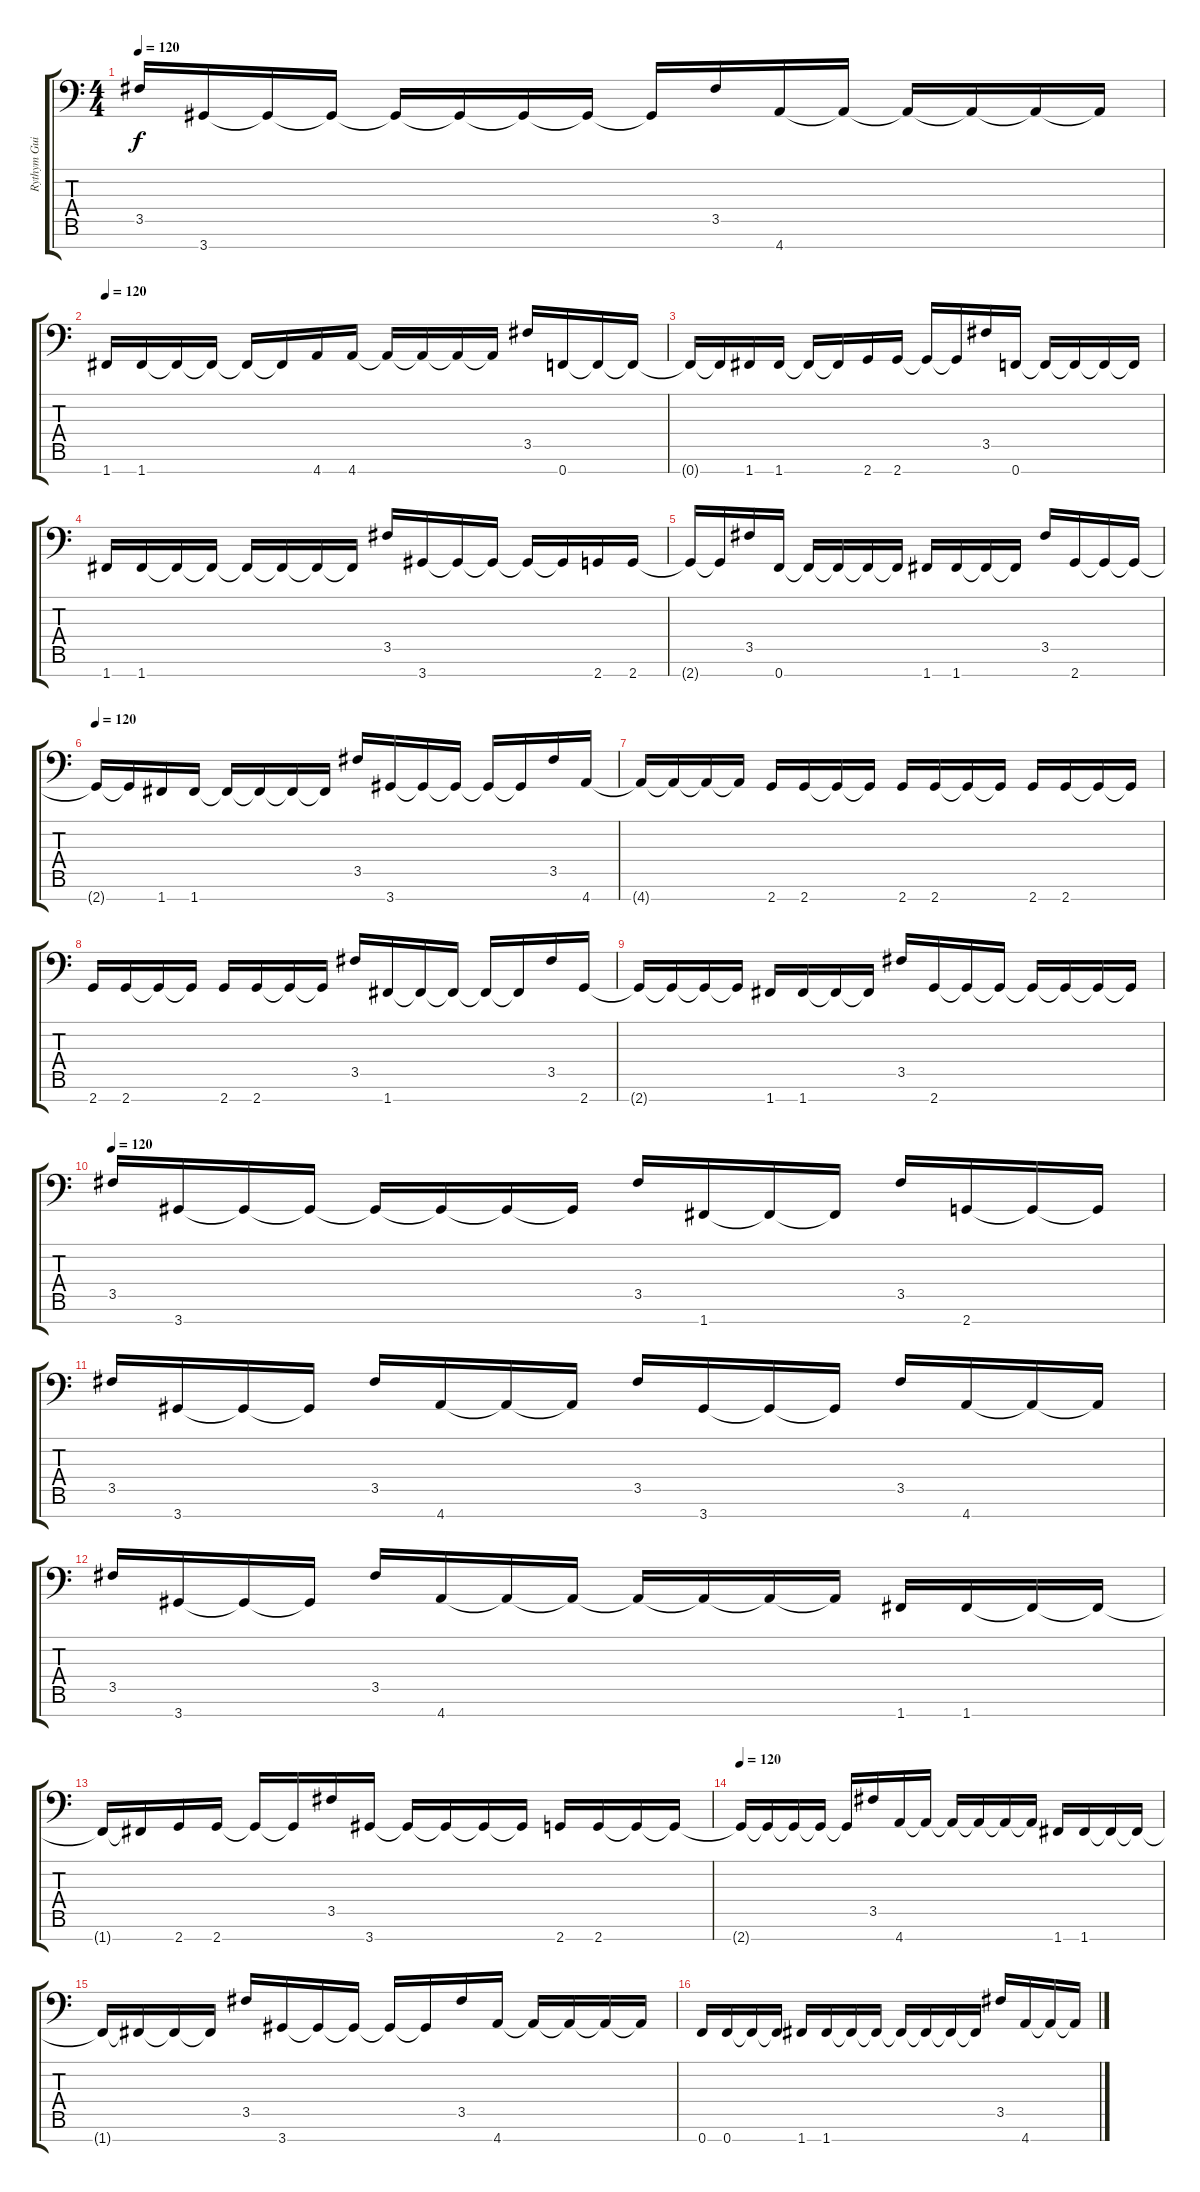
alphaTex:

\track ("Rythym Guitar 2 (Tuned To F)" "Rythym Gui") {instrument distortionguitar}
\staff {score tabs}
\tuning (Bb3 Gb3 Db3 Ab2 Eb2 Bb1 F1) {hide}
\ts (4 4)
\tempo 120
\clef f4
\ks c
3.5.16{dy f} 3.7.16 3.7{t}.16 3.7{t}.16 3.7{t}.16 3.7{t}.16 3.7{t}.16 3.7{t}.16 3.7{t}.16 3.5.16 4.7.16 4.7{t}.16 4.7{t}.16 4.7{t}.16 4.7{t}.16 4.7{t}.16 |
\tempo 120
1.7.16 1.7.16 1.7{t}.16 1.7{t}.16 1.7{t}.16 1.7{t}.16 4.7.16 4.7.16 4.7{t}.16 4.7{t}.16 4.7{t}.16 4.7{t}.16 3.5.16 0.7.16 0.7{t}.16 0.7{t}.16 |
0.7{t}.16 0.7{t}.16 1.7.16 1.7.16 1.7{t}.16 1.7{t}.16 2.7.16 2.7.16 2.7{t}.16 2.7{t}.16 3.5.16 0.7.16 0.7{t}.16 0.7{t}.16 0.7{t}.16 0.7{t}.16 |
1.7.16 1.7.16 1.7{t}.16 1.7{t}.16 1.7{t}.16 1.7{t}.16 1.7{t}.16 1.7{t}.16 3.5.16 3.7.16 3.7{t}.16 3.7{t}.16 3.7{t}.16 3.7{t}.16 2.7.16 2.7.16 |
2.7{t}.16 2.7{t}.16 3.5.16 0.7.16 0.7{t}.16 0.7{t}.16 0.7{t}.16 0.7{t}.16 1.7.16 1.7.16 1.7{t}.16 1.7{t}.16 3.5.16 2.7.16 2.7{t}.16 2.7{t}.16 |
\tempo 120
2.7{t}.16 2.7{t}.16 1.7.16 1.7.16 1.7{t}.16 1.7{t}.16 1.7{t}.16 1.7{t}.16 3.5.16 3.7.16 3.7{t}.16 3.7{t}.16 3.7{t}.16 3.7{t}.16 3.5.16 4.7.16 |
4.7{t}.16 4.7{t}.16 4.7{t}.16 4.7{t}.16 2.7.16 2.7.16 2.7{t}.16 2.7{t}.16 2.7.16 2.7.16 2.7{t}.16 2.7{t}.16 2.7.16 2.7.16 2.7{t}.16 2.7{t}.16 |
2.7.16 2.7.16 2.7{t}.16 2.7{t}.16 2.7.16 2.7.16 2.7{t}.16 2.7{t}.16 3.5.16 1.7.16 1.7{t}.16 1.7{t}.16 1.7{t}.16 1.7{t}.16 3.5.16 2.7.16 |
2.7{t}.16 2.7{t}.16 2.7{t}.16 2.7{t}.16 1.7.16 1.7.16 1.7{t}.16 1.7{t}.16 3.5.16 2.7.16 2.7{t}.16 2.7{t}.16 2.7{t}.16 2.7{t}.16 2.7{t}.16 2.7{t}.16 |
\tempo 120
3.5.16 3.7.16 3.7{t}.16 3.7{t}.16 3.7{t}.16 3.7{t}.16 3.7{t}.16 3.7{t}.16 3.5.16 1.7.16 1.7{t}.16 1.7{t}.16 3.5.16 2.7.16 2.7{t}.16 2.7{t}.16 |
3.5.16 3.7.16 3.7{t}.16 3.7{t}.16 3.5.16 4.7.16 4.7{t}.16 4.7{t}.16 3.5.16 3.7.16 3.7{t}.16 3.7{t}.16 3.5.16 4.7.16 4.7{t}.16 4.7{t}.16 |
3.5.16 3.7.16 3.7{t}.16 3.7{t}.16 3.5.16 4.7.16 4.7{t}.16 4.7{t}.16 4.7{t}.16 4.7{t}.16 4.7{t}.16 4.7{t}.16 1.7.16 1.7.16 1.7{t}.16 1.7{t}.16 |
1.7{t}.16 1.7{t}.16 2.7.16 2.7.16 2.7{t}.16 2.7{t}.16 3.5.16 3.7.16 3.7{t}.16 3.7{t}.16 3.7{t}.16 3.7{t}.16 2.7.16 2.7.16 2.7{t}.16 2.7{t}.16 |
\tempo 120
2.7{t}.16 2.7{t}.16 2.7{t}.16 2.7{t}.16 2.7{t}.16 3.5.16 4.7.16 4.7{t}.16 4.7{t}.16 4.7{t}.16 4.7{t}.16 4.7{t}.16 1.7.16 1.7.16 1.7{t}.16 1.7{t}.16 |
1.7{t}.16 1.7{t}.16 1.7{t}.16 1.7{t}.16 3.5.16 3.7.16 3.7{t}.16 3.7{t}.16 3.7{t}.16 3.7{t}.16 3.5.16 4.7.16 4.7{t}.16 4.7{t}.16 4.7{t}.16 4.7{t}.16 |
0.7.16 0.7.16 0.7{t}.16 0.7{t}.16 1.7.16 1.7.16 1.7{t}.16 1.7{t}.16 1.7{t}.16 1.7{t}.16 1.7{t}.16 1.7{t}.16 3.5.16 4.7.16 4.7{t}.16 4.7{t}.16
